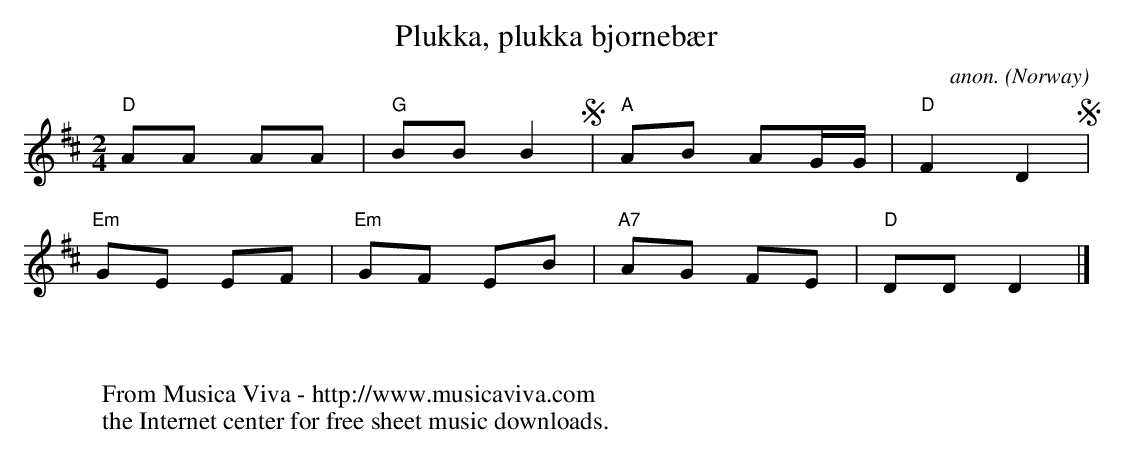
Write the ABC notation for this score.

X:1
T:Plukka, plukka bj\orneb\aer
C:anon.
O:Norway
M:2/4
L:1/8
K:D
"D"AA AA|"G"BB B2S|"A"AB AG/G/|"D"F2 D2S|
"Em"GE EF|"Em"GF EB|"A7"AG FE|"D"DD D2|]
W:
W:
W:  From Musica Viva - http://www.musicaviva.com
W:  the Internet center for free sheet music downloads.
